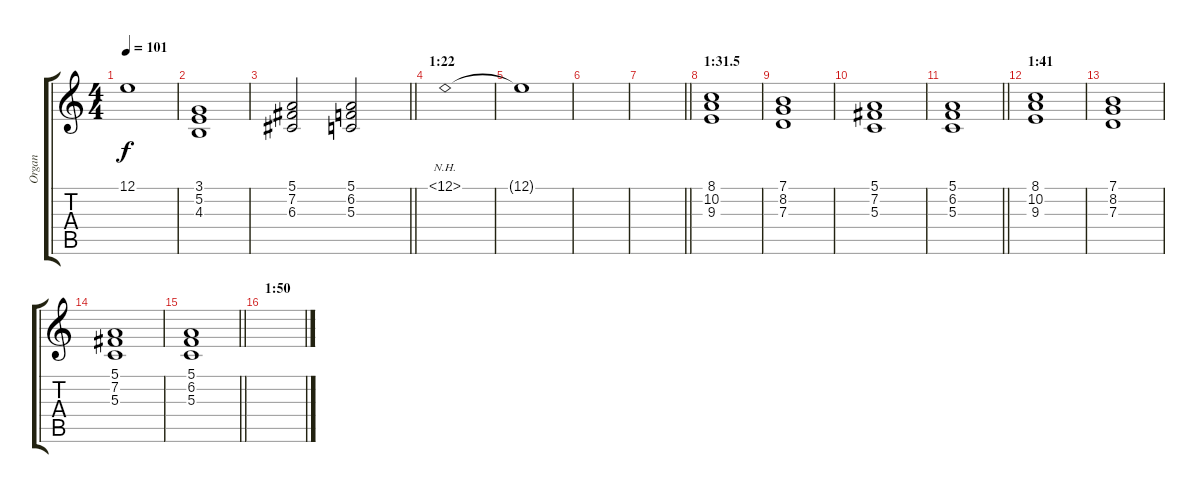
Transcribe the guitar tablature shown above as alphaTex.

\track ("Organ" "Organ") {instrument drawbarorgan}
\staff {score tabs}
\tuning (E4 B3 G3 D3 A2 E2) {hide}
\ts (4 4)
\tempo 101
\clef g2
\ks c
12.1{t}.1{dy f} |
(3.1 5.2 4.3).1 |
\barLineRight lightlight
(5.1 7.2 6.3).2 (5.1 6.2 5.3).2 |
\section ("" "1:22")
12.1{nh}.1 |
12.1{t}.1 |
|
\barLineRight lightlight
|
\section ("" "1:31.5")
(8.1 10.2 9.3).1 |
(7.1 8.2 7.3).1 |
(5.1 7.2 5.3).1 |
\barLineRight lightlight
(5.1 6.2 5.3).1 |
\section ("" "1:41")
(8.1 10.2 9.3).1 |
(7.1 8.2 7.3).1 |
(5.1 7.2 5.3).1 |
\barLineRight lightlight
(5.1 6.2 5.3).1 |
\section ("" "1:50")
